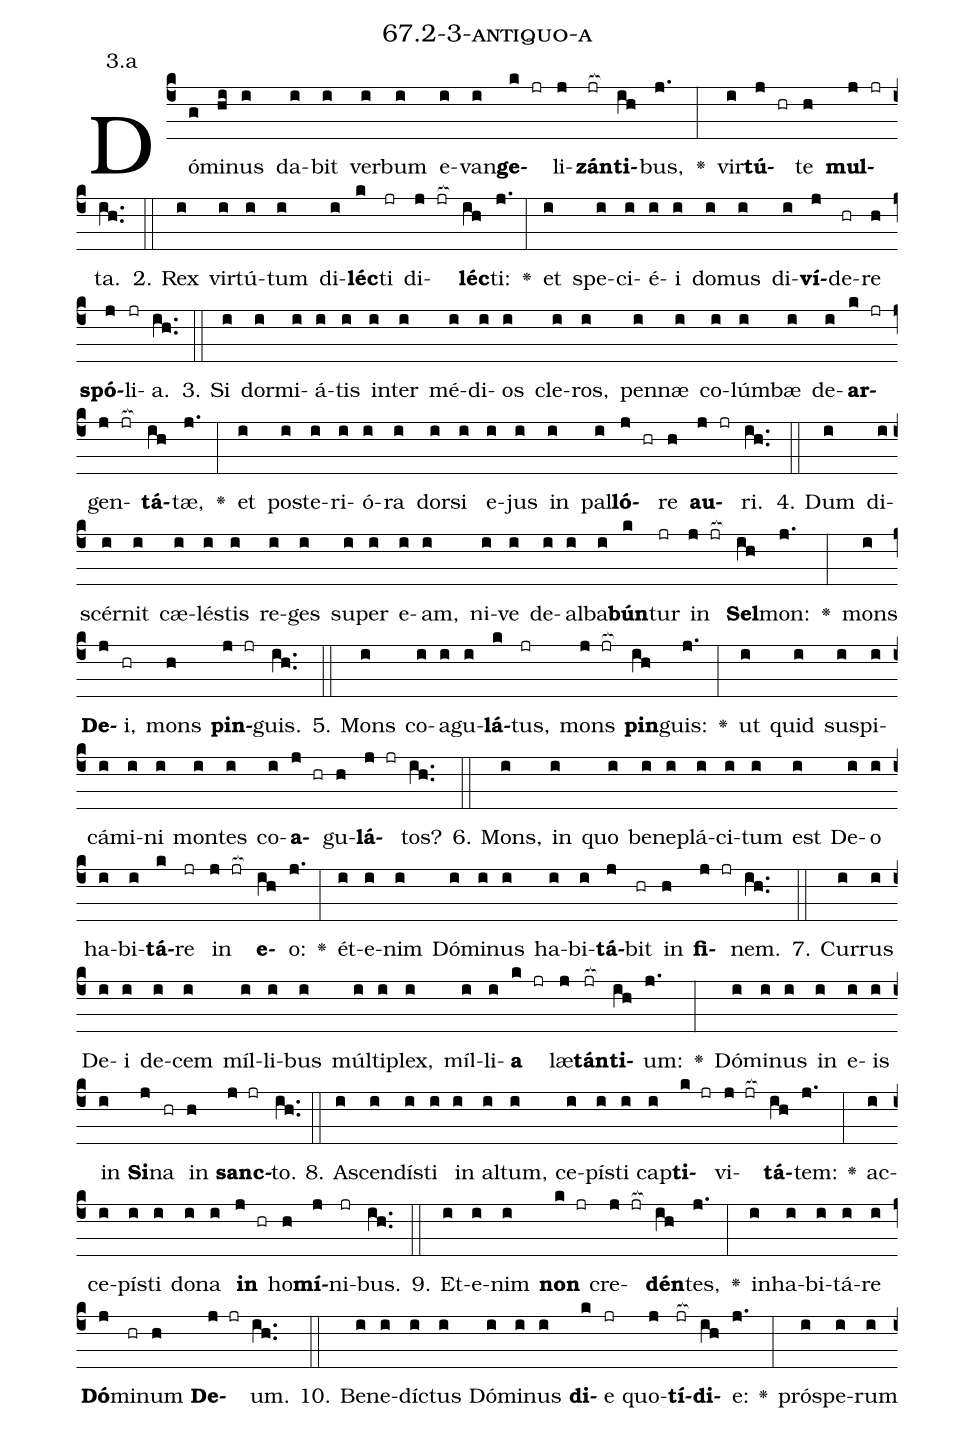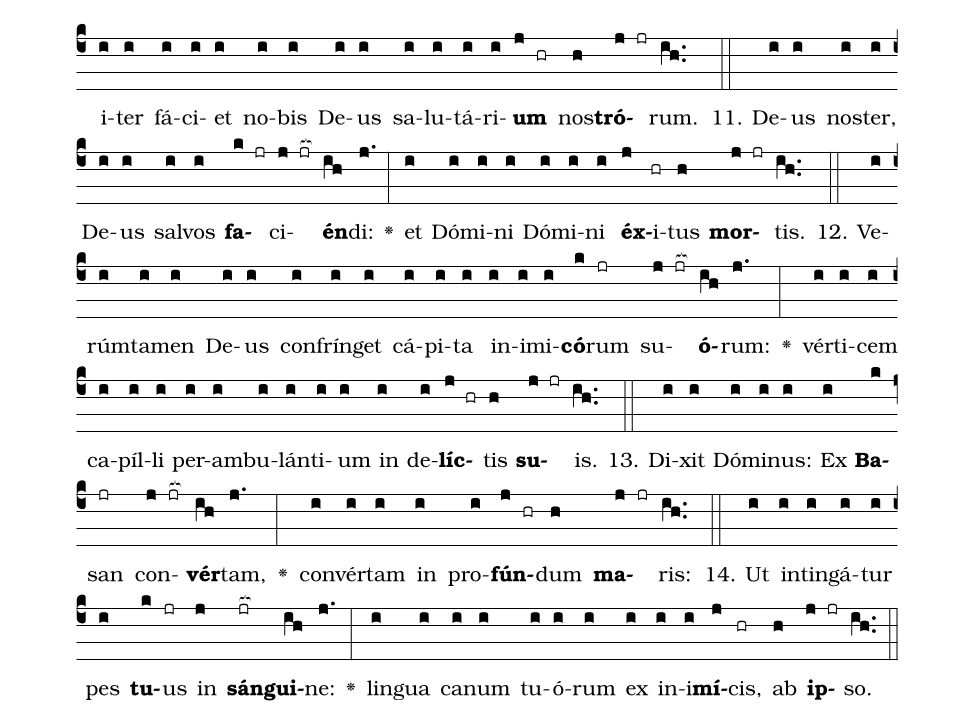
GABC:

name: 67.2-3-antiquo-a;
annotation: 3.a;
%%
(c4)Dó(g)mi(hi)nus(i) da(i)bit(i) ver(i)bum(i) e(i)van(i)<b>ge</b>(k jr)li(j)<b>zán</b>(jr[ocb:1{])<b>ti</b>(ih[ocb:0}])bus,(j.) <v>\greheightstar</v>(:) vir(i)<b>tú</b>(j hr)te(h) <b>mul</b>(j jr)ta.(ih..) (::)
2. Rex(i) vir(i)tú(i)tum(i) di(i)<b>léc</b>(k)ti(jr) di(j jr[ocb:1{])<b>léc</b>(ih[ocb:0}])ti:(j.) <v>\greheightstar</v>(:) et(i) spe(i)ci(i)é(i)i(i) do(i)mus(i) di(i)<b>ví</b>(j)de(hr)re(h) <b>spó</b>(j)li(jr)a.(ih..) (::)
3. Si(i) dor(i)mi(i)á(i)tis(i) in(i)ter(i) mé(i)di(i)os(i) cle(i)ros,(i) pen(i)næ(i) co(i)lúm(i)bæ(i) de(i)<b>ar</b>(k jr)gen(j jr[ocb:1{])<b>tá</b>(ih[ocb:0}])tæ,(j.) <v>\greheightstar</v>(:) et(i) post(i)e(i)ri(i)ó(i)ra(i) dor(i)si(i) e(i)jus(i) in(i) pal(i)<b>ló</b>(j hr)re(h) <b>au</b>(j jr)ri.(ih..) (::)
4. Dum(i) di(i)scér(i)nit(i) cæ(i)lés(i)tis(i) re(i)ges(i) su(i)per(i) e(i)am,(i) ni(i)ve(i) de(i)al(i)ba(i)<b>bún</b>(k)tur(jr) in(j jr[ocb:1{]) <b>Sel</b>(ih[ocb:0}])mon:(j.) <v>\greheightstar</v>(:) mons(i) <b>De</b>(j)i,(hr) mons(h) <b>pin</b>(j jr)guis.(ih..) (::)
5. Mons(i) co(i)a(i)gu(i)<b>lá</b>(k)tus,(jr) mons(j jr[ocb:1{]) <b>pin</b>(ih[ocb:0}])guis:(j.) <v>\greheightstar</v>(:) ut(i) quid(i) su(i)spi(i)cá(i)mi(i)ni(i) mon(i)tes(i) co(i)<b>a</b>(j hr)gu(h)<b>lá</b>(j jr)tos?(ih..) (::)
6. Mons,(i) in(i) quo(i) be(i)ne(i)plá(i)ci(i)tum(i) est(i) De(i)o(i) ha(i)bi(i)<b>tá</b>(k)re(jr) in(j jr[ocb:1{]) <b>e</b>(ih[ocb:0}])o:(j.) <v>\greheightstar</v>(:) ét(i)e(i)nim(i) Dó(i)mi(i)nus(i) ha(i)bi(i)<b>tá</b>(j)bit(hr) in(h) <b>fi</b>(j jr)nem.(ih..) (::)
7. Cur(i)rus(i) De(i)i(i) de(i)cem(i) míl(i)li(i)bus(i) múl(i)ti(i)plex,(i) míl(i)li(i)<b>a</b>(k jr) læ(j)<b>tán</b>(jr[ocb:1{])<b>ti</b>(ih[ocb:0}])um:(j.) <v>\greheightstar</v>(:) Dó(i)mi(i)nus(i) in(i) e(i)is(i) in(i) <b>Si</b>(j)na(hr) in(h) <b>sanc</b>(j jr)to.(ih..) (::)
8. A(i)scen(i)dís(i)ti(i) in(i) al(i)tum,(i) ce(i)pís(i)ti(i) cap(i)<b>ti</b>(k jr)vi(j jr[ocb:1{])<b>tá</b>(ih[ocb:0}])tem:(j.) <v>\greheightstar</v>(:) ac(i)ce(i)pís(i)ti(i) do(i)na(i) <b>in</b>(j hr) ho(h)<b>mí</b>(j)ni(jr)bus.(ih..) (::)
9. Et(i)e(i)nim(i) <b>non</b>(k jr) cre(j jr[ocb:1{])<b>dén</b>(ih[ocb:0}])tes,(j.) <v>\greheightstar</v>(:) in(i)ha(i)bi(i)tá(i)re(i) <b>Dó</b>(j)mi(hr)num(h) <b>De</b>(j jr)um.(ih..) (::)
10. Be(i)ne(i)díc(i)tus(i) Dó(i)mi(i)nus(i) <b>di</b>(k)e(jr) quo(j)<b>tí</b>(jr[ocb:1{])<b>di</b>(ih[ocb:0}])e:(j.) <v>\greheightstar</v>(:) pró(i)spe(i)rum(i) i(i)ter(i) fá(i)ci(i)et(i) no(i)bis(i) De(i)us(i) sa(i)lu(i)tá(i)ri(i)<b>um</b>(j hr) nos(h)<b>tró</b>(j jr)rum.(ih..) (::)
11. De(i)us(i) nos(i)ter,(i) De(i)us(i) sal(i)vos(i) <b>fa</b>(k jr)ci(j jr[ocb:1{])<b>én</b>(ih[ocb:0}])di:(j.) <v>\greheightstar</v>(:) et(i) Dó(i)mi(i)ni(i) Dó(i)mi(i)ni(i) <b>éx</b>(j)i(hr)tus(h) <b>mor</b>(j jr)tis.(ih..) (::)
12. Ve(i)rúm(i)ta(i)men(i) De(i)us(i) con(i)frín(i)get(i) cá(i)pi(i)ta(i) in(i)i(i)mi(i)<b>có</b>(k)rum(jr) su(j jr[ocb:1{])<b>ó</b>(ih[ocb:0}])rum:(j.) <v>\greheightstar</v>(:) vér(i)ti(i)cem(i) ca(i)píl(i)li(i) per(i)am(i)bu(i)lán(i)ti(i)um(i) in(i) de(i)<b>líc</b>(j hr)tis(h) <b>su</b>(j jr)is.(ih..) (::)
13. Di(i)xit(i) Dó(i)mi(i)nus:(i) Ex(i) <b>Ba</b>(k)san(jr) con(j jr[ocb:1{])<b>vér</b>(ih[ocb:0}])tam,(j.) <v>\greheightstar</v>(:) con(i)vér(i)tam(i) in(i) pro(i)<b>fún</b>(j hr)dum(h) <b>ma</b>(j jr)ris:(ih..) (::)
14. Ut(i) in(i)tin(i)gá(i)tur(i) pes(i) <b>tu</b>(k)us(jr) in(j) <b>sán</b>(jr[ocb:1{])<b>gui</b>(ih[ocb:0}])ne:(j.) <v>\greheightstar</v>(:) lin(i)gua(i) ca(i)num(i) tu(i)ó(i)rum(i) ex(i) in(i)i(i)<b>mí</b>(j)cis,(hr) ab(h) <b>ip</b>(j jr)so.(ih..) (::)
